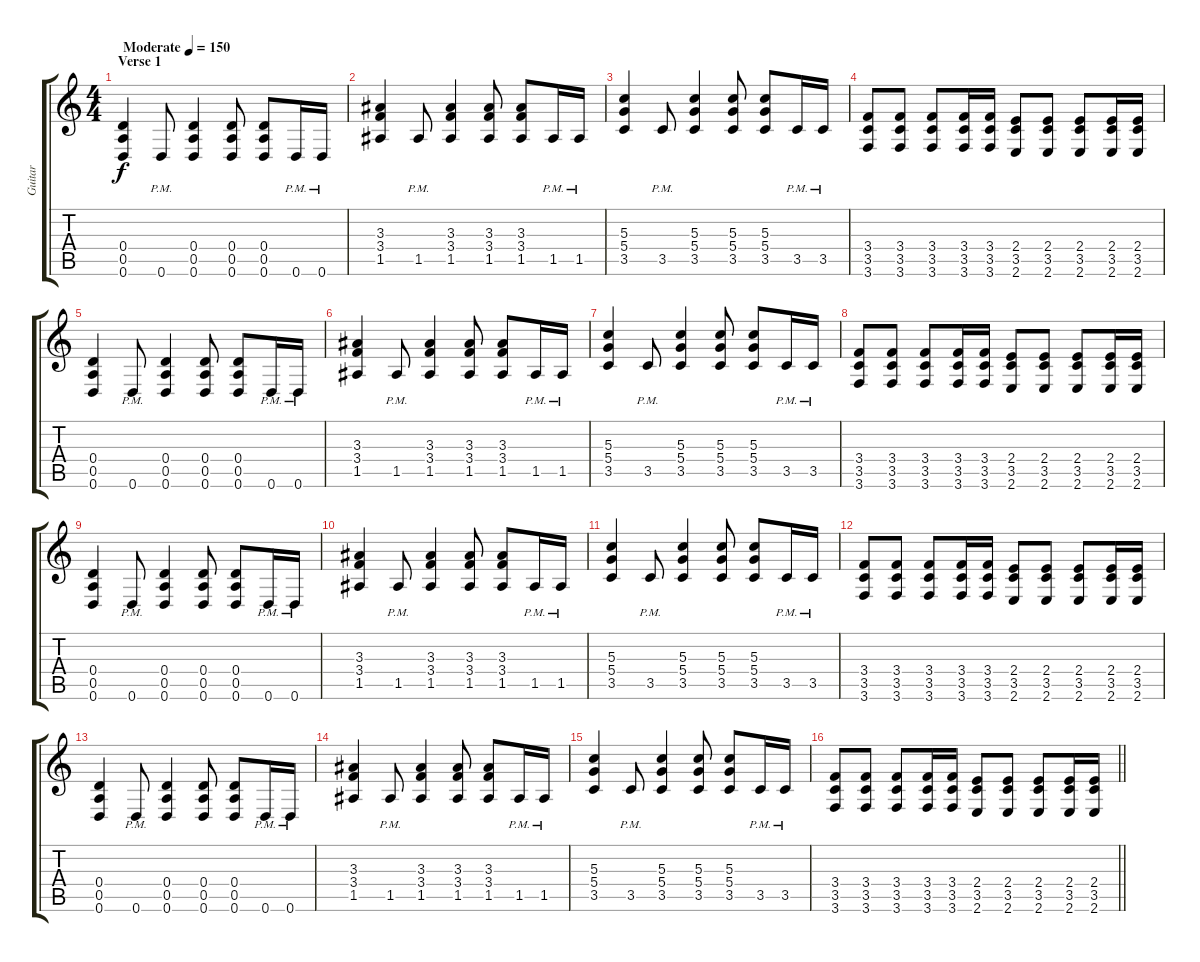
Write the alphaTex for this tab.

\track ("Guitar" "Guitar") {instrument distortionguitar}
\staff {score tabs}
\tuning (E4 B3 G3 D3 A2 D2) {hide}
\ts (4 4)
\section ("" "Verse 1")
\tempo (150 "Moderate")
\clef g2
\ks c
(0.4 0.5 0.6).4{dy f instrument distortionguitar} 0.6{pm}.8 (0.4 0.5 0.6).4 (0.4 0.5 0.6).8 (0.4 0.5 0.6).8 0.6{pm}.16 0.6{pm}.16 |
(3.3 3.4 1.5).4 1.5{pm}.8 (3.3 3.4 1.5).4 (3.3 3.4 1.5).8 (3.3 3.4 1.5).8 1.5{pm}.16 1.5{pm}.16 |
(5.3 5.4 3.5).4 3.5{pm}.8 (5.3 5.4 3.5).4 (5.3 5.4 3.5).8 (5.3 5.4 3.5).8 3.5{pm}.16 3.5{pm}.16 |
(3.4 3.5 3.6).8 (3.4 3.5 3.6).8 (3.4 3.5 3.6).8 (3.4 3.5 3.6).16 (3.4 3.5 3.6).16 (2.4 3.5 2.6).8 (2.4 3.5 2.6).8 (2.4 3.5 2.6).8 (2.4 3.5 2.6).16 (2.4 3.5 2.6).16 |
(0.4 0.5 0.6).4 0.6{pm}.8 (0.4 0.5 0.6).4 (0.4 0.5 0.6).8 (0.4 0.5 0.6).8 0.6{pm}.16 0.6{pm}.16 |
(3.3 3.4 1.5).4 1.5{pm}.8 (3.3 3.4 1.5).4 (3.3 3.4 1.5).8 (3.3 3.4 1.5).8 1.5{pm}.16 1.5{pm}.16 |
(5.3 5.4 3.5).4 3.5{pm}.8 (5.3 5.4 3.5).4 (5.3 5.4 3.5).8 (5.3 5.4 3.5).8 3.5{pm}.16 3.5{pm}.16 |
(3.4 3.5 3.6).8 (3.4 3.5 3.6).8 (3.4 3.5 3.6).8 (3.4 3.5 3.6).16 (3.4 3.5 3.6).16 (2.4 3.5 2.6).8 (2.4 3.5 2.6).8 (2.4 3.5 2.6).8 (2.4 3.5 2.6).16 (2.4 3.5 2.6).16 |
(0.4 0.5 0.6).4 0.6{pm}.8 (0.4 0.5 0.6).4 (0.4 0.5 0.6).8 (0.4 0.5 0.6).8 0.6{pm}.16 0.6{pm}.16 |
(3.3 3.4 1.5).4 1.5{pm}.8 (3.3 3.4 1.5).4 (3.3 3.4 1.5).8 (3.3 3.4 1.5).8 1.5{pm}.16 1.5{pm}.16 |
(5.3 5.4 3.5).4 3.5{pm}.8 (5.3 5.4 3.5).4 (5.3 5.4 3.5).8 (5.3 5.4 3.5).8 3.5{pm}.16 3.5{pm}.16 |
(3.4 3.5 3.6).8 (3.4 3.5 3.6).8 (3.4 3.5 3.6).8 (3.4 3.5 3.6).16 (3.4 3.5 3.6).16 (2.4 3.5 2.6).8 (2.4 3.5 2.6).8 (2.4 3.5 2.6).8 (2.4 3.5 2.6).16 (2.4 3.5 2.6).16 |
(0.4 0.5 0.6).4 0.6{pm}.8 (0.4 0.5 0.6).4 (0.4 0.5 0.6).8 (0.4 0.5 0.6).8 0.6{pm}.16 0.6{pm}.16 |
(3.3 3.4 1.5).4 1.5{pm}.8 (3.3 3.4 1.5).4 (3.3 3.4 1.5).8 (3.3 3.4 1.5).8 1.5{pm}.16 1.5{pm}.16 |
(5.3 5.4 3.5).4 3.5{pm}.8 (5.3 5.4 3.5).4 (5.3 5.4 3.5).8 (5.3 5.4 3.5).8 3.5{pm}.16 3.5{pm}.16 |
\barLineRight lightlight
(3.4 3.5 3.6).8 (3.4 3.5 3.6).8 (3.4 3.5 3.6).8 (3.4 3.5 3.6).16 (3.4 3.5 3.6).16 (2.4 3.5 2.6).8 (2.4 3.5 2.6).8 (2.4 3.5 2.6).8 (2.4 3.5 2.6).16 (2.4 3.5 2.6).16
